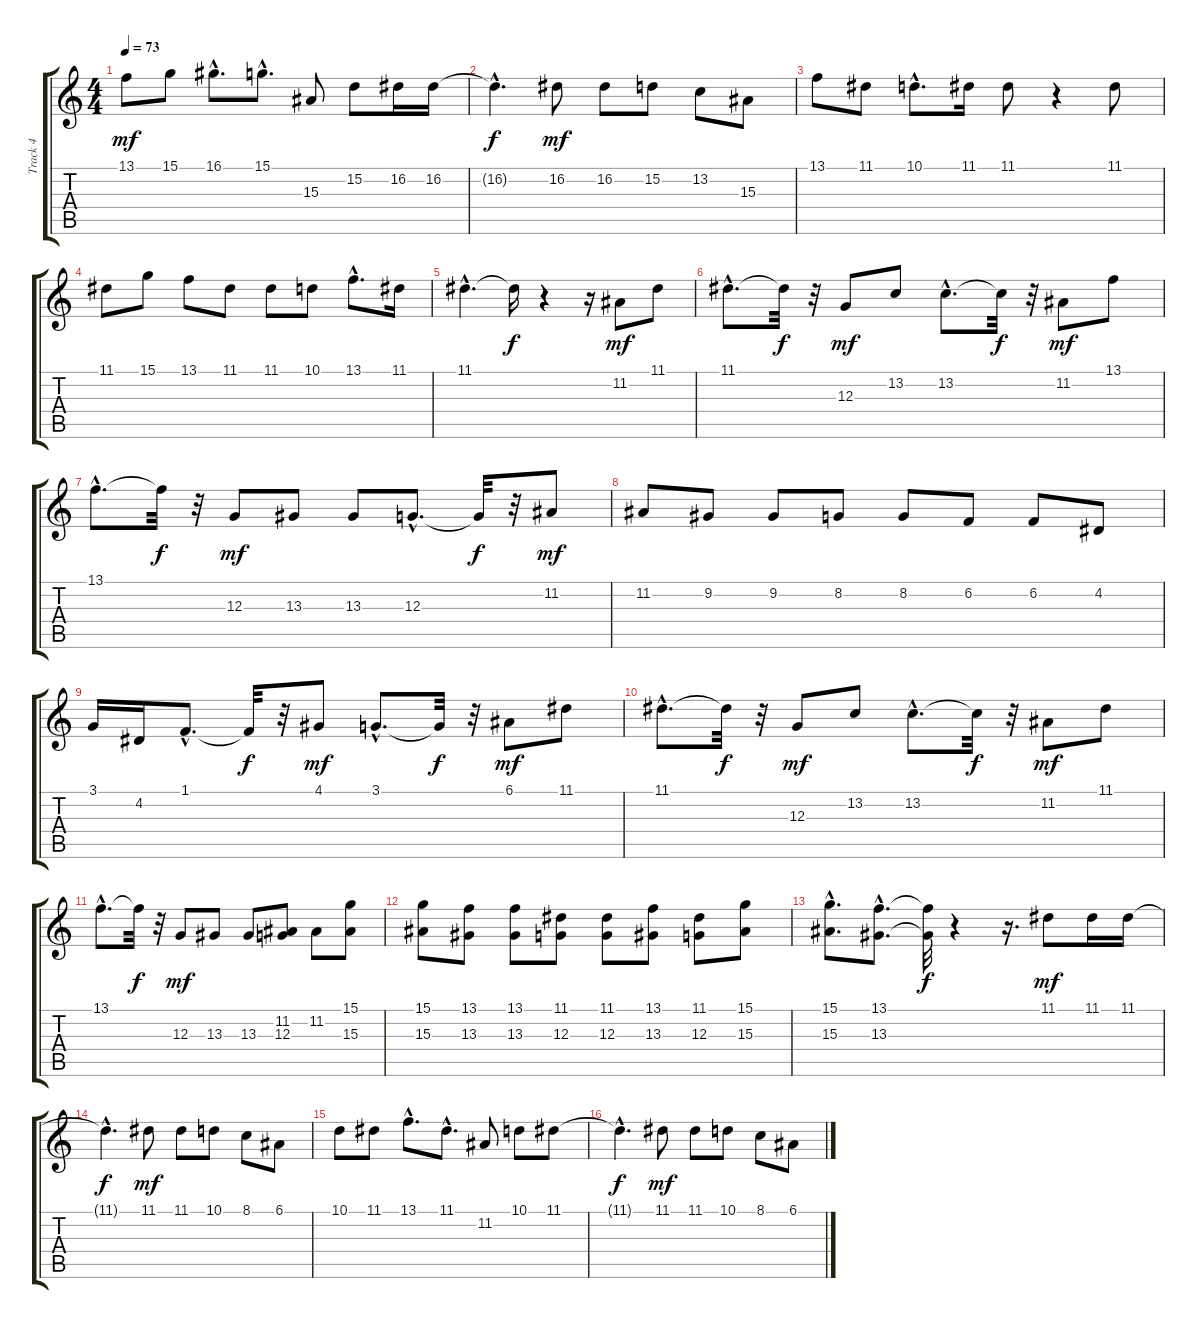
\track ("Track 4" "Track 4") {instrument flute}
\staff {score tabs}
\tuning (E4 B3 G3 D3 A2 E2) {hide}
\ts (4 4)
\tempo 73
\clef g2
\ks c
13.1.8{dy mf} 15.1.8 16.1{hac}.8{d} 15.1{hac}.8{d} 15.3.8 15.2.8 16.2.16 16.2.16 |
16.2{hac t}.4{d dy f} 16.2.8{dy mf} 16.2.8 15.2.8 13.2.8 15.3.8 |
13.1.8 11.1.8 10.1{hac}.8{d} 11.1.16 11.1.8 r.4 11.1.8 |
11.1.8 15.1.8 13.1.8 11.1.8 11.1.8 10.1.8 13.1{hac}.8{d} 11.1.16 |
11.1{hac}.4{d} 11.1{t}.16{dy f} r.4 r.16 11.2.8{dy mf} 11.1.8 |
11.1{hac}.8{d} 11.1{t}.32{dy f} r.32 12.3.8{dy mf} 13.2.8 13.2{hac}.8{d} 13.2{t}.32{dy f} r.32 11.2.8{dy mf} 13.1.8 |
13.1{hac}.8{d} 13.1{t}.32{dy f} r.32 12.3.8{dy mf} 13.3.8 13.3.8 12.3{hac}.8{d} 12.3{t}.32{dy f} r.32 11.2.8{dy mf} |
11.2.8 9.2.8 9.2.8 8.2.8 8.2.8 6.2.8 6.2.8 4.2.8 |
3.1.16 4.2.16 1.1{hac}.8{d} 1.1{t}.32{dy f} r.32 4.1.8{dy mf} 3.1{hac}.8{d} 3.1{t}.32{dy f} r.32 6.1.8{dy mf} 11.1.8 |
11.1{hac}.8{d} 11.1{t}.32{dy f} r.32 12.3.8{dy mf} 13.2.8 13.2{hac}.8{d} 13.2{t}.32{dy f} r.32 11.2.8{dy mf} 11.1.8 |
13.1{hac}.8{d} 13.1{t}.32{dy f} r.32 12.3.8{dy mf} 13.3.8 13.3.8 (11.2 12.3).8 11.2.8 (15.1 15.3).8 |
(15.1 15.3).8 (13.1 13.3).8 (13.1 13.3).8 (11.1 12.3).8 (11.1 12.3).8 (13.1 13.3).8 (11.1 12.3).8 (15.1 15.3).8 |
(15.1{hac} 15.3{hac}).8{d} (13.1{hac} 13.3{hac}).8{d} (13.1{t} 13.3{t}).32{dy f} r.4 r.16{d} 11.1.8{dy mf} 11.1.16 11.1.16 |
11.1{hac t}.4{d dy f} 11.1.8{dy mf} 11.1.8 10.1.8 8.1.8 6.1.8 |
10.1.8 11.1.8 13.1{hac}.8{d} 11.1{hac}.8{d} 11.2.8 10.1.8 11.1.8 |
11.1{hac t}.4{d dy f} 11.1.8{dy mf} 11.1.8 10.1.8 8.1.8 6.1.8
